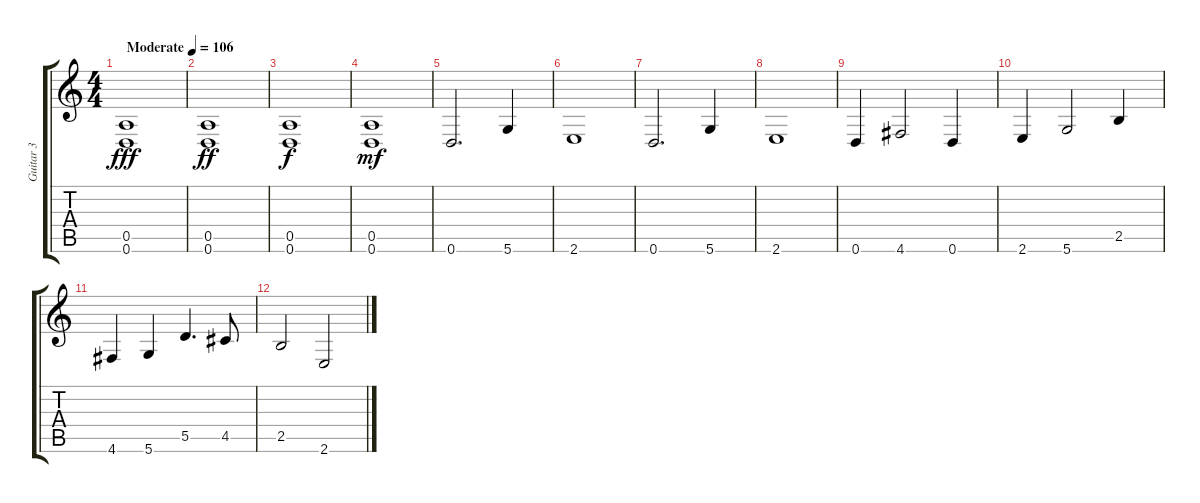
\track ("Guitar 3" "Guitar 3") {instrument acousticbass}
\staff {score tabs}
\tuning (E4 B3 G3 D3 A2 D2) {hide}
\ts (4 4)
\tempo (106 "Moderate")
\clef g2
\ks c
(0.5 0.6).1{dy fff instrument acousticbass} |
(0.5 0.6).1{dy ff} |
(0.5 0.6).1{dy f} |
(0.5 0.6).1{dy mf} |
0.6.2{d} 5.6.4 |
2.6.1 |
0.6.2{d} 5.6.4 |
2.6.1 |
0.6.4 4.6.2 0.6.4 |
2.6.4 5.6.2 2.5.4 |
4.6.4 5.6.4 5.5.4{d} 4.5.8 |
2.5.2 2.6.2
